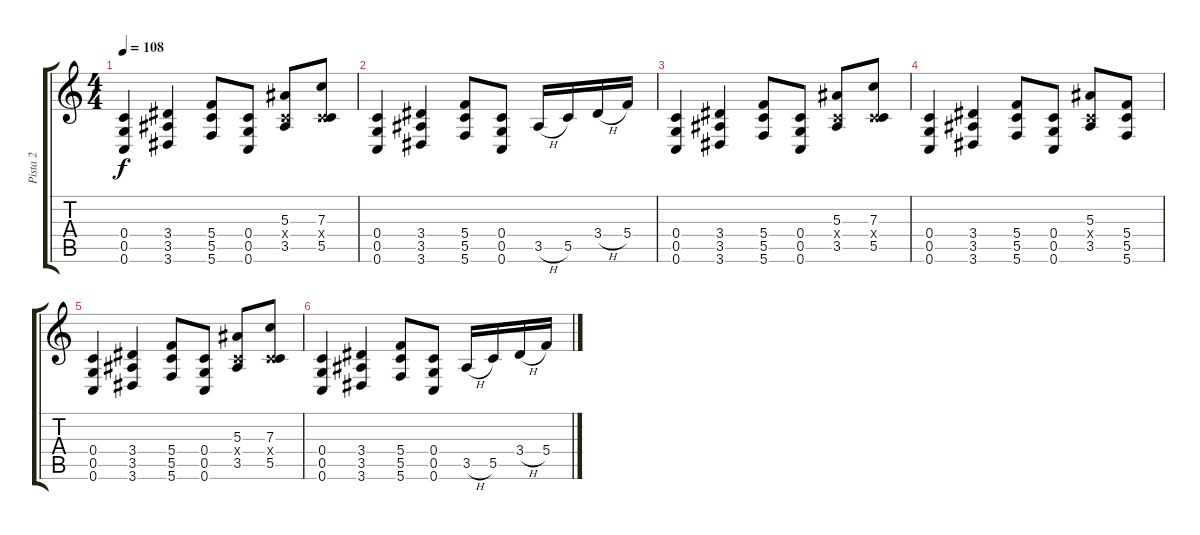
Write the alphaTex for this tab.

\track ("Pista 2" "Pista 2") {instrument distortionguitar}
\staff {score tabs}
\tuning (D4 A3 F3 C3 G2 C2) {hide}
\ts (4 4)
\tempo 108
\clef g2
\ks c
(0.4 0.5 0.6).4{dy f} (3.4 3.5 3.6).4 (5.4 5.5 5.6).8 (0.4 0.5 0.6).8 (5.3 0.4{x} 3.5).8 (7.3 0.4{x} 5.5).8 |
(0.4 0.5 0.6).4 (3.4 3.5 3.6).4 (5.4 5.5 5.6).8 (0.4 0.5 0.6).8 3.5{h}.16 5.5.16 3.4{h}.16 5.4.16 |
(0.4 0.5 0.6).4 (3.4 3.5 3.6).4 (5.4 5.5 5.6).8 (0.4 0.5 0.6).8 (5.3 0.4{x} 3.5).8 (7.3 0.4{x} 5.5).8 |
(0.4 0.5 0.6).4 (3.4 3.5 3.6).4 (5.4 5.5 5.6).8 (0.4 0.5 0.6).8 (5.3 0.4{x} 3.5).8 (5.4 5.5 5.6).8 |
(0.4 0.5 0.6).4 (3.4 3.5 3.6).4 (5.4 5.5 5.6).8 (0.4 0.5 0.6).8 (5.3 0.4{x} 3.5).8 (7.3 0.4{x} 5.5).8 |
(0.4 0.5 0.6).4 (3.4 3.5 3.6).4 (5.4 5.5 5.6).8 (0.4 0.5 0.6).8 3.5{h}.16 5.5.16 3.4{h}.16 5.4.16
